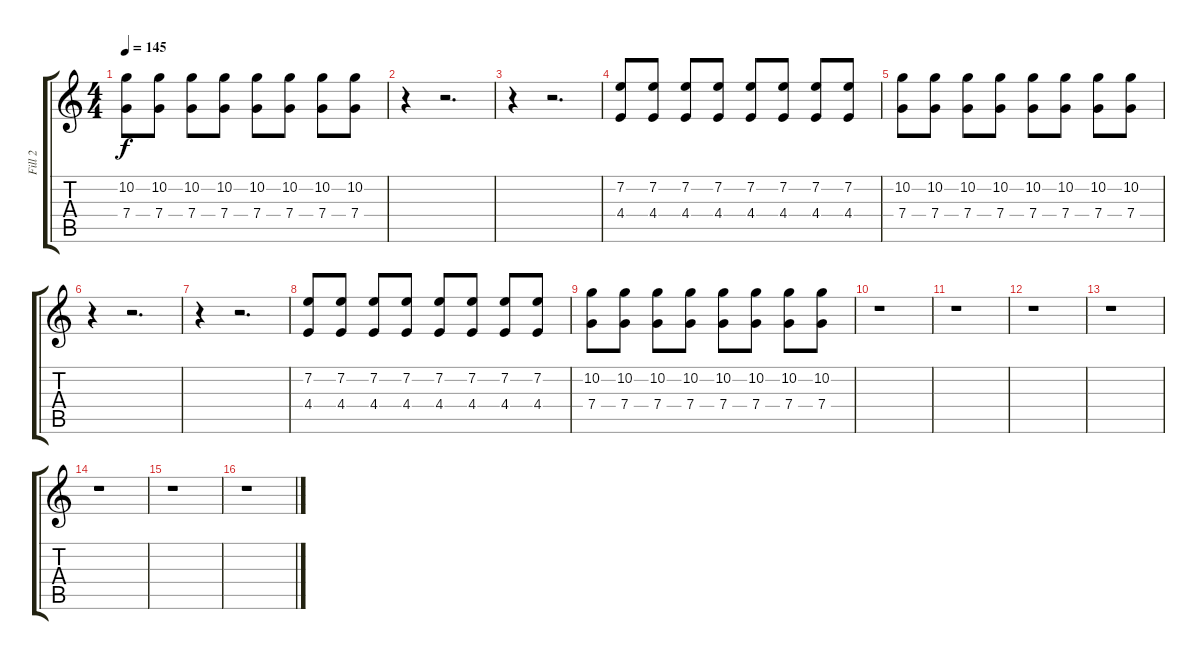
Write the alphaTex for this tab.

\track ("Fill 2" "Fill 2") {instrument distortionguitar}
\staff {score tabs}
\tuning (D4 A3 F3 C3 G2 C2) {hide}
\ts (4 4)
\tempo 145
\clef g2
\ks c
(10.2 7.4).8{dy f} (10.2 7.4).8 (10.2 7.4).8 (10.2 7.4).8 (10.2 7.4).8 (10.2 7.4).8 (10.2 7.4).8 (10.2 7.4).8 |
r.4 r.2{d} |
r.4 r.2{d} |
(7.2 4.4).8 (7.2 4.4).8 (7.2 4.4).8 (7.2 4.4).8 (7.2 4.4).8 (7.2 4.4).8 (7.2 4.4).8 (7.2 4.4).8 |
(10.2 7.4).8 (10.2 7.4).8 (10.2 7.4).8 (10.2 7.4).8 (10.2 7.4).8 (10.2 7.4).8 (10.2 7.4).8 (10.2 7.4).8 |
r.4 r.2{d} |
r.4 r.2{d} |
(7.2 4.4).8 (7.2 4.4).8 (7.2 4.4).8 (7.2 4.4).8 (7.2 4.4).8 (7.2 4.4).8 (7.2 4.4).8 (7.2 4.4).8 |
(10.2 7.4).8 (10.2 7.4).8 (10.2 7.4).8 (10.2 7.4).8 (10.2 7.4).8 (10.2 7.4).8 (10.2 7.4).8 (10.2 7.4).8 |
r.1 |
r.1 |
r.1 |
r.1 |
r.1 |
r.1 |
r.1
